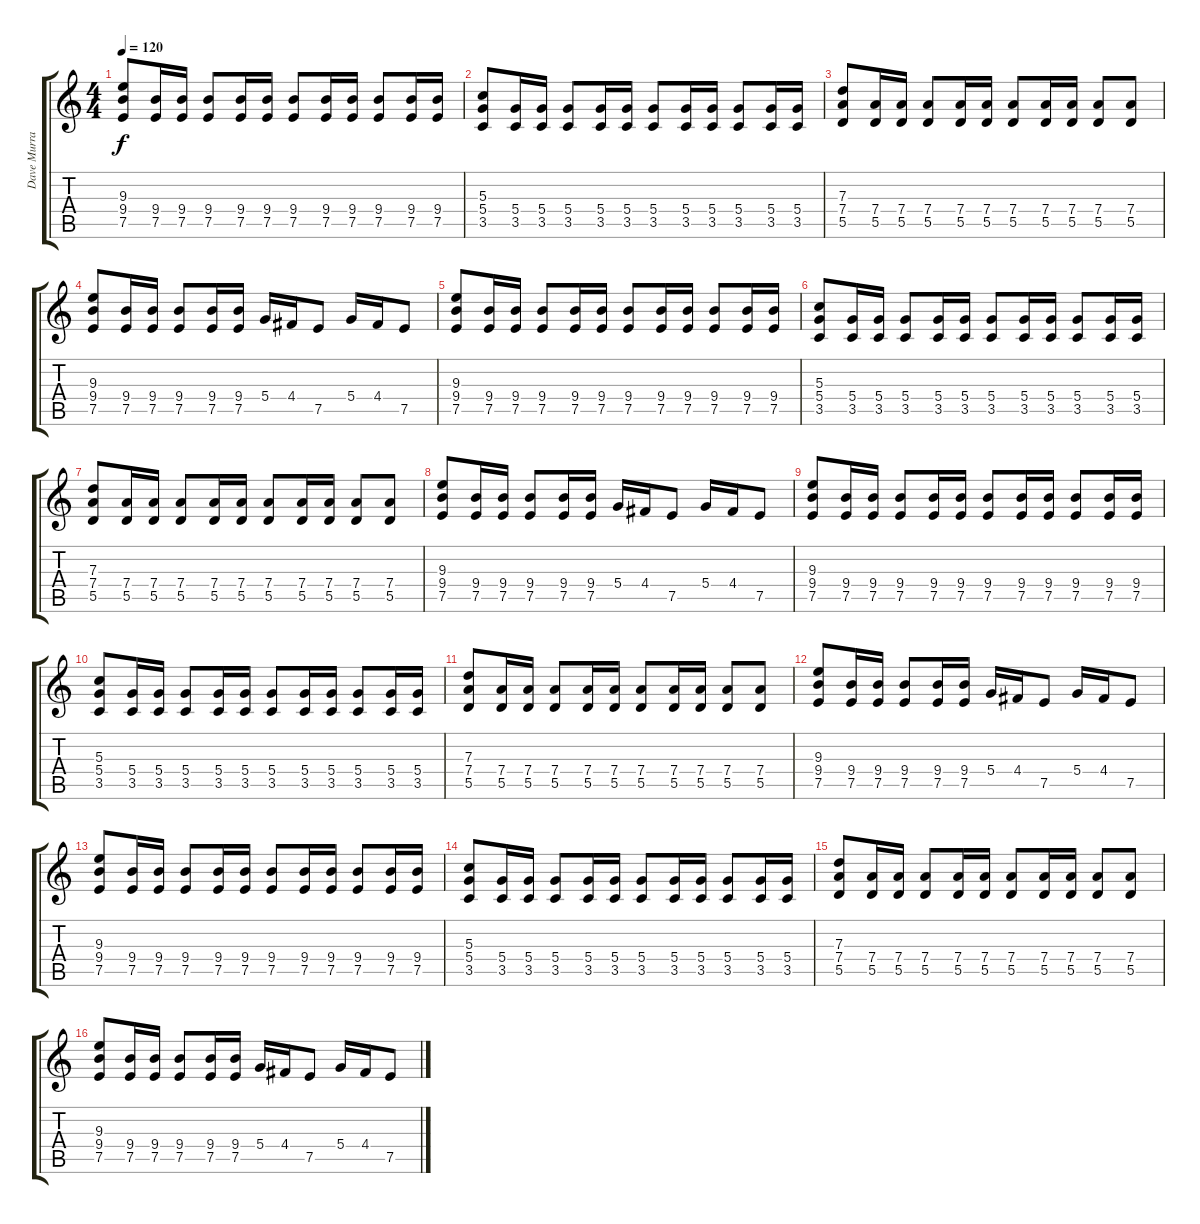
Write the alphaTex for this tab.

\track ("Dave Murray" "Dave Murra") {instrument distortionguitar}
\staff {score tabs}
\tuning (E4 B3 G3 D3 A2 E2) {hide}
\ts (4 4)
\tempo 120
\clef g2
\ks c
(9.3 9.4 7.5).8{dy f} (9.4 7.5).16 (9.4 7.5).16 (9.4 7.5).8 (9.4 7.5).16 (9.4 7.5).16 (9.4 7.5).8 (9.4 7.5).16 (9.4 7.5).16 (9.4 7.5).8 (9.4 7.5).16 (9.4 7.5).16 |
(5.3 5.4 3.5).8 (5.4 3.5).16 (5.4 3.5).16 (5.4 3.5).8 (5.4 3.5).16 (5.4 3.5).16 (5.4 3.5).8 (5.4 3.5).16 (5.4 3.5).16 (5.4 3.5).8 (5.4 3.5).16 (5.4 3.5).16 |
(7.3 7.4 5.5).8 (7.4 5.5).16 (7.4 5.5).16 (7.4 5.5).8 (7.4 5.5).16 (7.4 5.5).16 (7.4 5.5).8 (7.4 5.5).16 (7.4 5.5).16 (7.4 5.5).8 (7.4 5.5).8 |
(9.3 9.4 7.5).8 (9.4 7.5).16 (9.4 7.5).16 (9.4 7.5).8 (9.4 7.5).16 (9.4 7.5).16 5.4.16 4.4.16 7.5.8 5.4.16 4.4.16 7.5.8 |
(9.3 9.4 7.5).8 (9.4 7.5).16 (9.4 7.5).16 (9.4 7.5).8 (9.4 7.5).16 (9.4 7.5).16 (9.4 7.5).8 (9.4 7.5).16 (9.4 7.5).16 (9.4 7.5).8 (9.4 7.5).16 (9.4 7.5).16 |
(5.3 5.4 3.5).8 (5.4 3.5).16 (5.4 3.5).16 (5.4 3.5).8 (5.4 3.5).16 (5.4 3.5).16 (5.4 3.5).8 (5.4 3.5).16 (5.4 3.5).16 (5.4 3.5).8 (5.4 3.5).16 (5.4 3.5).16 |
(7.3 7.4 5.5).8 (7.4 5.5).16 (7.4 5.5).16 (7.4 5.5).8 (7.4 5.5).16 (7.4 5.5).16 (7.4 5.5).8 (7.4 5.5).16 (7.4 5.5).16 (7.4 5.5).8 (7.4 5.5).8 |
(9.3 9.4 7.5).8 (9.4 7.5).16 (9.4 7.5).16 (9.4 7.5).8 (9.4 7.5).16 (9.4 7.5).16 5.4.16 4.4.16 7.5.8 5.4.16 4.4.16 7.5.8 |
(9.3 9.4 7.5).8 (9.4 7.5).16 (9.4 7.5).16 (9.4 7.5).8 (9.4 7.5).16 (9.4 7.5).16 (9.4 7.5).8 (9.4 7.5).16 (9.4 7.5).16 (9.4 7.5).8 (9.4 7.5).16 (9.4 7.5).16 |
(5.3 5.4 3.5).8 (5.4 3.5).16 (5.4 3.5).16 (5.4 3.5).8 (5.4 3.5).16 (5.4 3.5).16 (5.4 3.5).8 (5.4 3.5).16 (5.4 3.5).16 (5.4 3.5).8 (5.4 3.5).16 (5.4 3.5).16 |
(7.3 7.4 5.5).8 (7.4 5.5).16 (7.4 5.5).16 (7.4 5.5).8 (7.4 5.5).16 (7.4 5.5).16 (7.4 5.5).8 (7.4 5.5).16 (7.4 5.5).16 (7.4 5.5).8 (7.4 5.5).8 |
(9.3 9.4 7.5).8 (9.4 7.5).16 (9.4 7.5).16 (9.4 7.5).8 (9.4 7.5).16 (9.4 7.5).16 5.4.16 4.4.16 7.5.8 5.4.16 4.4.16 7.5.8 |
(9.3 9.4 7.5).8 (9.4 7.5).16 (9.4 7.5).16 (9.4 7.5).8 (9.4 7.5).16 (9.4 7.5).16 (9.4 7.5).8 (9.4 7.5).16 (9.4 7.5).16 (9.4 7.5).8 (9.4 7.5).16 (9.4 7.5).16 |
(5.3 5.4 3.5).8 (5.4 3.5).16 (5.4 3.5).16 (5.4 3.5).8 (5.4 3.5).16 (5.4 3.5).16 (5.4 3.5).8 (5.4 3.5).16 (5.4 3.5).16 (5.4 3.5).8 (5.4 3.5).16 (5.4 3.5).16 |
(7.3 7.4 5.5).8 (7.4 5.5).16 (7.4 5.5).16 (7.4 5.5).8 (7.4 5.5).16 (7.4 5.5).16 (7.4 5.5).8 (7.4 5.5).16 (7.4 5.5).16 (7.4 5.5).8 (7.4 5.5).8 |
(9.3 9.4 7.5).8 (9.4 7.5).16 (9.4 7.5).16 (9.4 7.5).8 (9.4 7.5).16 (9.4 7.5).16 5.4.16 4.4.16 7.5.8 5.4.16 4.4.16 7.5.8
